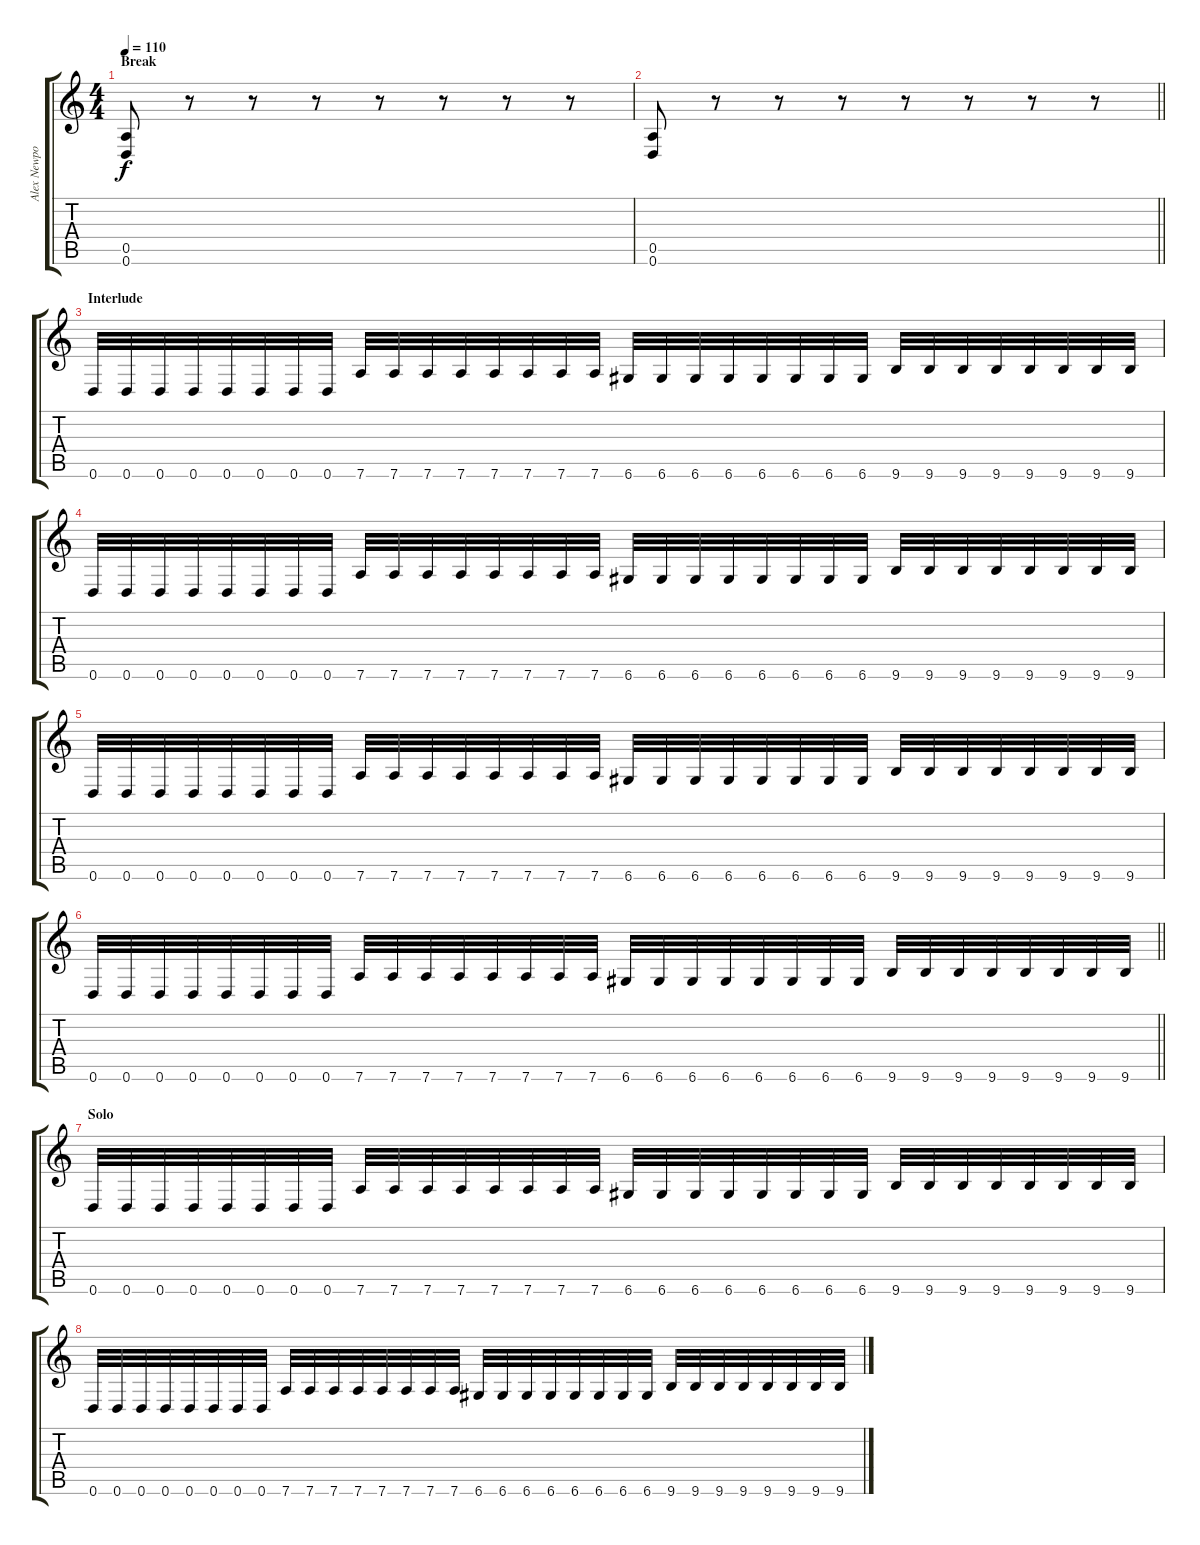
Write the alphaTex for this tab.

\track ("Alex Newport" "Alex Newpo") {instrument distortionguitar}
\staff {score tabs}
\tuning (E4 B3 G3 D3 A2 D2) {hide}
\ts (4 4)
\section ("" "Break")
\tempo 110
\clef g2
\ks c
(0.5 0.6).8{dy f} r.8 r.8 r.8 r.8 r.8 r.8 r.8 |
\barLineRight lightlight
(0.5 0.6).8 r.8 r.8 r.8 r.8 r.8 r.8 r.8 |
\section ("" "Interlude")
0.6.32 0.6.32 0.6.32 0.6.32 0.6.32 0.6.32 0.6.32 0.6.32 7.6.32 7.6.32 7.6.32 7.6.32 7.6.32 7.6.32 7.6.32 7.6.32 6.6.32 6.6.32 6.6.32 6.6.32 6.6.32 6.6.32 6.6.32 6.6.32 9.6.32 9.6.32 9.6.32 9.6.32 9.6.32 9.6.32 9.6.32 9.6.32 |
0.6.32 0.6.32 0.6.32 0.6.32 0.6.32 0.6.32 0.6.32 0.6.32 7.6.32 7.6.32 7.6.32 7.6.32 7.6.32 7.6.32 7.6.32 7.6.32 6.6.32 6.6.32 6.6.32 6.6.32 6.6.32 6.6.32 6.6.32 6.6.32 9.6.32 9.6.32 9.6.32 9.6.32 9.6.32 9.6.32 9.6.32 9.6.32 |
0.6.32 0.6.32 0.6.32 0.6.32 0.6.32 0.6.32 0.6.32 0.6.32 7.6.32 7.6.32 7.6.32 7.6.32 7.6.32 7.6.32 7.6.32 7.6.32 6.6.32 6.6.32 6.6.32 6.6.32 6.6.32 6.6.32 6.6.32 6.6.32 9.6.32 9.6.32 9.6.32 9.6.32 9.6.32 9.6.32 9.6.32 9.6.32 |
\barLineRight lightlight
0.6.32 0.6.32 0.6.32 0.6.32 0.6.32 0.6.32 0.6.32 0.6.32 7.6.32 7.6.32 7.6.32 7.6.32 7.6.32 7.6.32 7.6.32 7.6.32 6.6.32 6.6.32 6.6.32 6.6.32 6.6.32 6.6.32 6.6.32 6.6.32 9.6.32 9.6.32 9.6.32 9.6.32 9.6.32 9.6.32 9.6.32 9.6.32 |
\section ("" "Solo")
0.6.32 0.6.32 0.6.32 0.6.32 0.6.32 0.6.32 0.6.32 0.6.32 7.6.32 7.6.32 7.6.32 7.6.32 7.6.32 7.6.32 7.6.32 7.6.32 6.6.32 6.6.32 6.6.32 6.6.32 6.6.32 6.6.32 6.6.32 6.6.32 9.6.32 9.6.32 9.6.32 9.6.32 9.6.32 9.6.32 9.6.32 9.6.32 |
0.6.32 0.6.32 0.6.32 0.6.32 0.6.32 0.6.32 0.6.32 0.6.32 7.6.32 7.6.32 7.6.32 7.6.32 7.6.32 7.6.32 7.6.32 7.6.32 6.6.32 6.6.32 6.6.32 6.6.32 6.6.32 6.6.32 6.6.32 6.6.32 9.6.32 9.6.32 9.6.32 9.6.32 9.6.32 9.6.32 9.6.32 9.6.32
